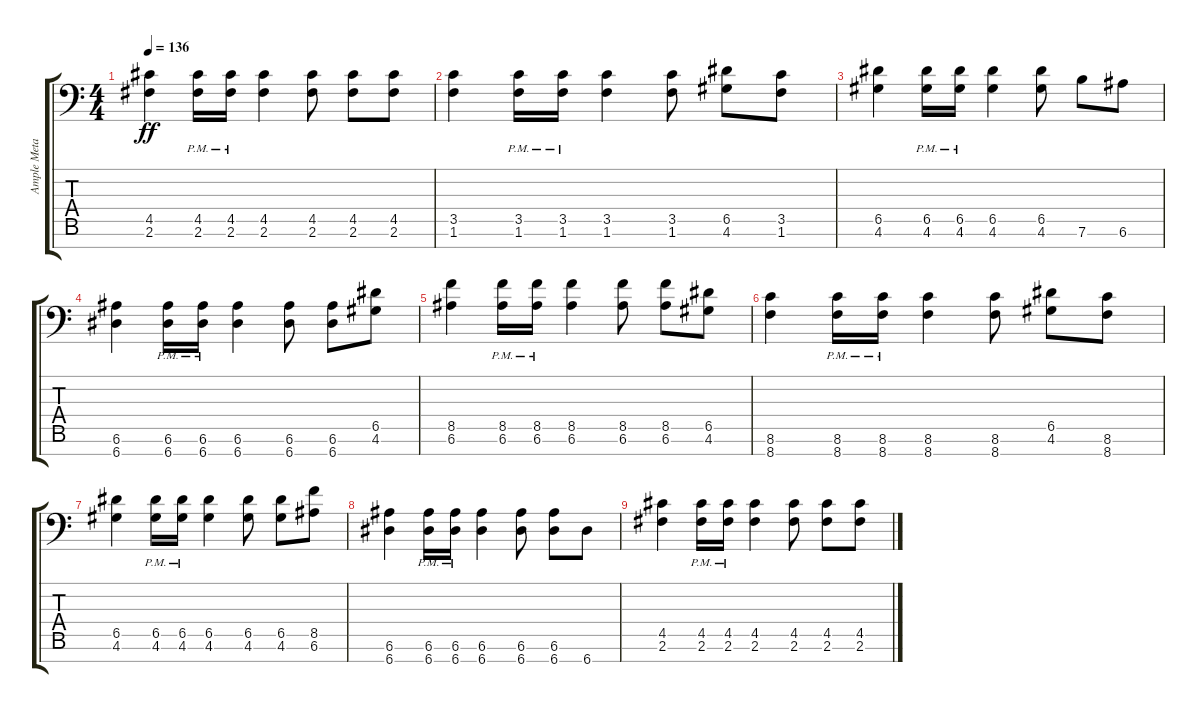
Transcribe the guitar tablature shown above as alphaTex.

\track ("Ample Metal Hellrazer 01" "Ample Meta") {instrument distortionguitar}
\staff {score tabs}
\tuning (E4 B3 G3 D3 A2 E2 A1) {hide}
\ts (4 4)
\tempo 136
\clef f4
\ks c
(4.5 2.6).4{dy ff} (4.5{pm} 2.6{pm}).16 (4.5{pm} 2.6{pm}).16 (4.5 2.6).4 (4.5 2.6).8 (4.5 2.6).8 (4.5 2.6).8 |
(3.5 1.6).4 (3.5{pm} 1.6{pm}).16 (3.5{pm} 1.6{pm}).16 (3.5 1.6).4 (3.5 1.6).8 (6.5 4.6).8 (3.5 1.6).8 |
(6.5 4.6).4 (6.5{pm} 4.6{pm}).16 (6.5{pm} 4.6{pm}).16 (6.5 4.6).4 (6.5 4.6).8 7.6.8 6.6.8 |
(6.6 6.7).4 (6.6{pm} 6.7{pm}).16 (6.6{pm} 6.7{pm}).16 (6.6 6.7).4 (6.6 6.7).8 (6.6 6.7).8 (6.5 4.6).8 |
(8.5 6.6).4 (8.5{pm} 6.6{pm}).16 (8.5{pm} 6.6{pm}).16 (8.5 6.6).4 (8.5 6.6).8 (8.5 6.6).8 (6.5 4.6).8 |
(8.6 8.7).4 (8.6{pm} 8.7{pm}).16 (8.6{pm} 8.7{pm}).16 (8.6 8.7).4 (8.6 8.7).8 (6.5 4.6).8 (8.6 8.7).8 |
(6.5 4.6).4 (6.5{pm} 4.6{pm}).16 (6.5{pm} 4.6{pm}).16 (6.5 4.6).4 (6.5 4.6).8 (6.5 4.6).8 (8.5 6.6).8 |
(6.6 6.7).4 (6.6{pm} 6.7{pm}).16 (6.6{pm} 6.7{pm}).16 (6.6 6.7).4 (6.6 6.7).8 (6.6 6.7).8 6.7.8 |
(4.5 2.6).4 (4.5{pm} 2.6{pm}).16 (4.5{pm} 2.6{pm}).16 (4.5 2.6).4 (4.5 2.6).8 (4.5 2.6).8 (4.5 2.6).8
